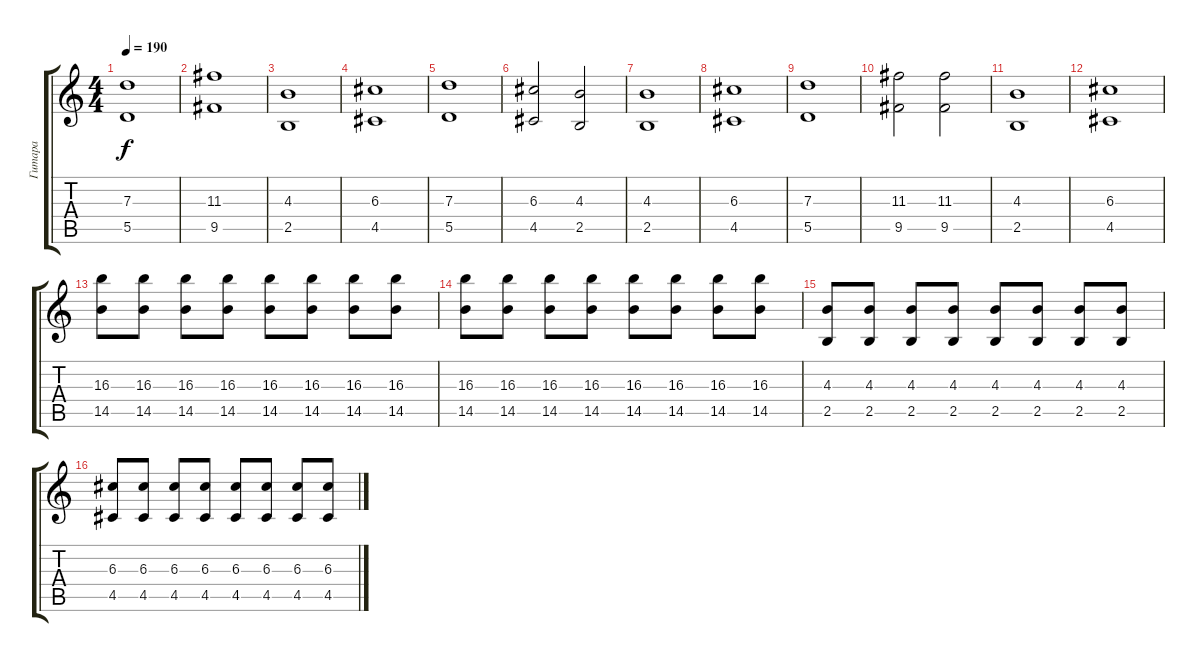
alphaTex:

\track ("Гитара" "Гитара") {instrument distortionguitar}
\staff {score tabs}
\tuning (E4 B3 G3 D3 A2 D2) {hide}
\ts (4 4)
\tempo 190
\clef g2
\ks c
(7.3 5.5).1{dy f} |
(11.3 9.5).1 |
(4.3 2.5).1 |
(6.3 4.5).1 |
(7.3 5.5).1 |
(6.3 4.5).2 (4.3 2.5).2 |
(4.3 2.5).1 |
(6.3 4.5).1 |
(7.3 5.5).1 |
(11.3 9.5).2 (11.3 9.5).2 |
(4.3 2.5).1 |
(6.3 4.5).1 |
(16.3 14.5).8 (16.3 14.5).8 (16.3 14.5).8 (16.3 14.5).8 (16.3 14.5).8 (16.3 14.5).8 (16.3 14.5).8 (16.3 14.5).8 |
(16.3 14.5).8 (16.3 14.5).8 (16.3 14.5).8 (16.3 14.5).8 (16.3 14.5).8 (16.3 14.5).8 (16.3 14.5).8 (16.3 14.5).8 |
(4.3 2.5).8 (4.3 2.5).8 (4.3 2.5).8 (4.3 2.5).8 (4.3 2.5).8 (4.3 2.5).8 (4.3 2.5).8 (4.3 2.5).8 |
(6.3 4.5).8 (6.3 4.5).8 (6.3 4.5).8 (6.3 4.5).8 (6.3 4.5).8 (6.3 4.5).8 (6.3 4.5).8 (6.3 4.5).8
